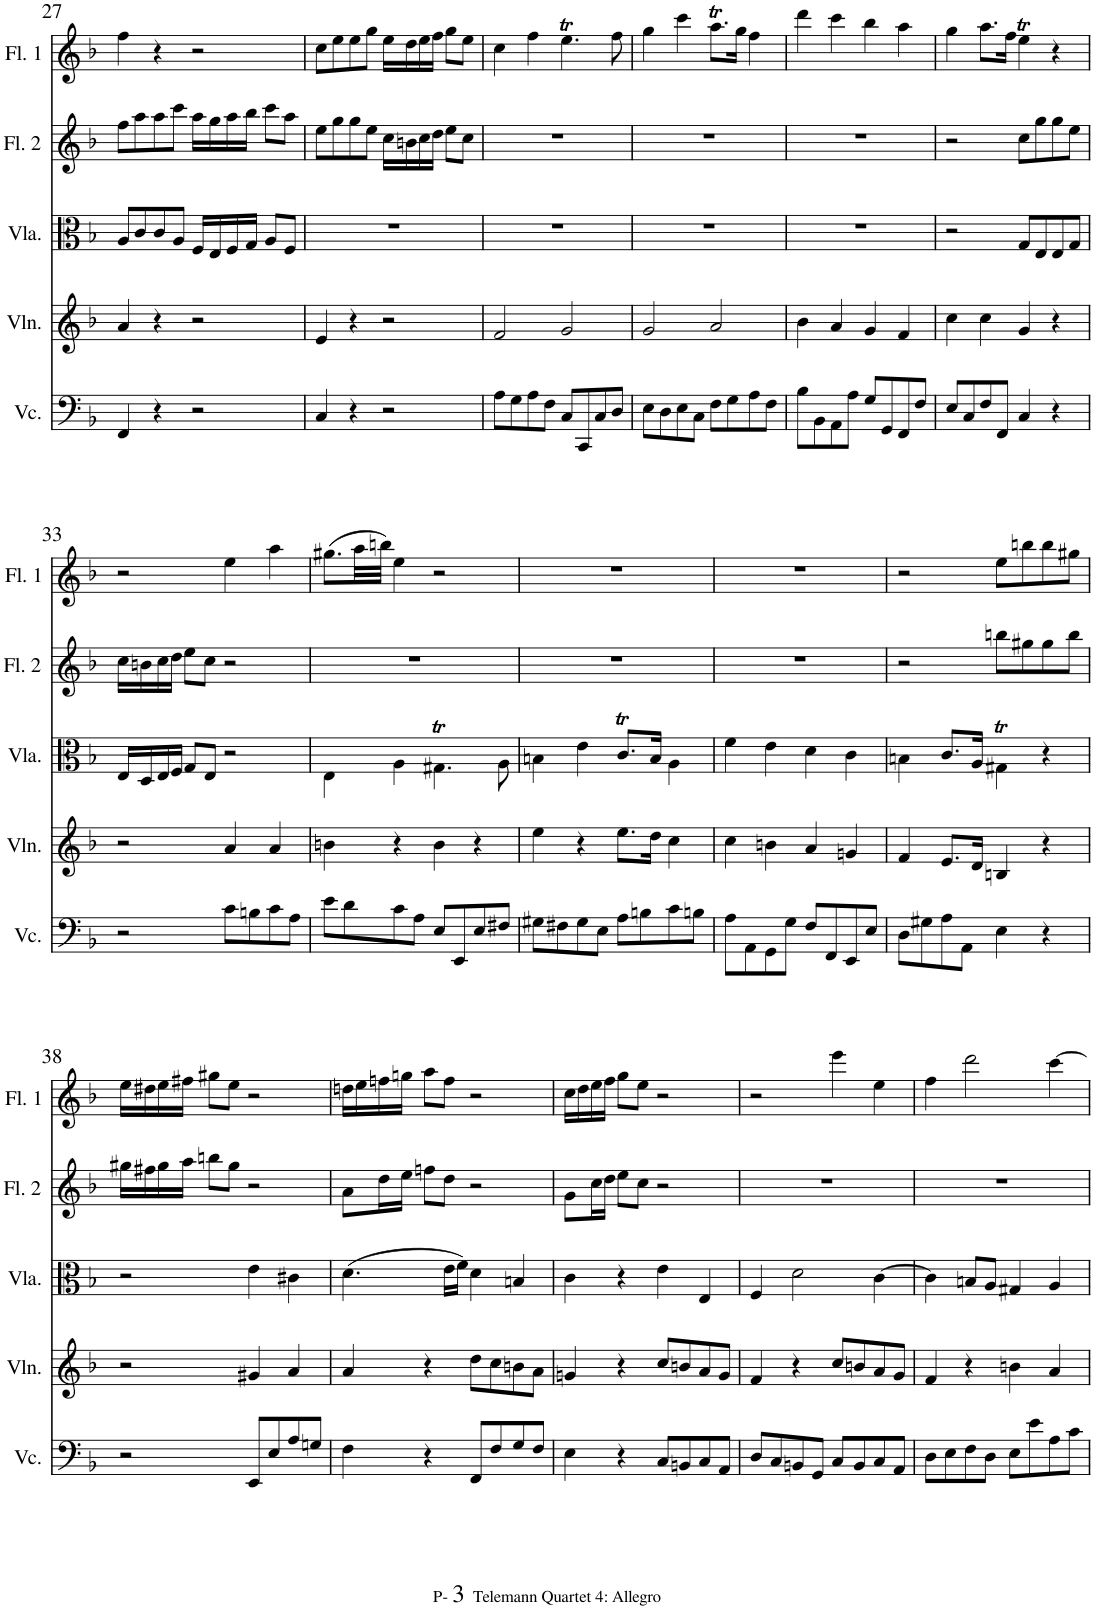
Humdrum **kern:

**kern	**kern	**kern	**kern	**kern
*part5	*part4	*part3	*part2	*part1
*staff5	*staff4	*staff3	*staff2	*staff1
*I"Violoncello	*I"Violin	*I"Viola	*I"Flute 2	*I"Flute 1
*I'Vc.	*I'Vln.	*I'Vla.	*I'Fl. 2	*I'Fl. 1
!!LO:PB:g=z
*clefF4	*clefG2	*clefC3	*clefG2	*clefG2
*k[b-]	*k[b-]	*k[b-]	*k[b-]	*k[b-]
*M4/4	*M4/4	*M4/4	*M4/4	*M4/4
*met(c)	*met(c)	*met(c)	*met(c)	*met(c)
=27	=27	=27	=27	=27
4FF/	4a/	8A/L	8ff\L	4ff\
.	.	8c/	8aa\	.
4r	4r	8c/	8aa\	4r
.	.	8A/J	8ccc\J	.
2r	2r	16F/LL	16aa\LL	2r
.	.	16E/	16gg\	.
.	.	16F/	16aa\	.
.	.	16G/JJ	16bb-\JJ	.
.	.	8A/L	8ccc\L	.
.	.	8F/J	8aa\J	.
=28	=28	=28	=28	=28
4C/	4e/	1r	8ee\L	8cc\L
.	.	.	8gg\	8ee\
4r	4r	.	8gg\	8ee\
.	.	.	8ee\J	8gg\J
2r	2r	.	16cc\LL	16ee\LL
.	.	.	16bn\	16dd\
.	.	.	16cc\	16ee\
.	.	.	16dd\JJ	16ff\JJ
.	.	.	8ee\L	8gg\L
.	.	.	8cc\J	8ee\J
=29	=29	=29	=29	=29
8A\L	2f/	1r	1r	4cc\
8G\	.	.	.	.
8A\	.	.	.	4ff\
8F\J	.	.	.	.
8C/L	2g/	.	.	4.eet\
8CC/	.	.	.	.
8C/	.	.	.	.
8D/J	.	.	.	8ff\
=30	=30	=30	=30	=30
8E\L	2g/	1r	1r	4gg\
8D\	.	.	.	.
8E\	.	.	.	4ccc\
8C\J	.	.	.	.
8F\L	2a/	.	.	8.aat\L
8G\	.	.	.	.
.	.	.	.	16gg\Jk
8A\	.	.	.	4ff\
8F\J	.	.	.	.
=31	=31	=31	=31	=31
8B-\L	4b-\	1r	1r	4ddd\
8BB-\	.	.	.	.
8AA\	4a/	.	.	4ccc\
8A\J	.	.	.	.
8G/L	4g/	.	.	4bb-\
8GG/	.	.	.	.
8FF/	4f/	.	.	4aa\
8F/J	.	.	.	.
=32	=32	=32	=32	=32
8E/L	4cc\	2r	2r	4gg\
8C/	.	.	.	.
8F/	4cc\	.	.	8.aa\L
8FF/J	.	.	.	.
.	.	.	.	16ff\Jk
4C/	4g/	8G/L	8cc\L	4eet\
.	.	8E/	8gg\	.
4r	4r	8E/	8gg\	4r
.	.	8G/J	8ee\J	.
!!LO:LB:g=z
=33	=33	=33	=33	=33
2r	2r	16E/LL	16cc\LL	2r
.	.	16D/	16bn\	.
.	.	16E/	16cc\	.
.	.	16F/JJ	16dd\JJ	.
.	.	8G/L	8ee\L	.
.	.	8E/J	8cc\J	.
8c\L	4a/	2r	2r	4ee\
8Bn\	.	.	.	.
8c\	4a/	.	.	4aa\
8A\J	.	.	.	.
=34	=34	=34	=34	=34
8e\L	4bn\	4E\	1r	(>8.gg#X\L
8d\	.	.	.	.
.	.	.	.	32aa\LL
.	.	.	.	32bbn\JJJ)
8c\	4r	4A\	.	4ee\
8A\J	.	.	.	.
8E/L	4b\	4.G#Xt\	.	2r
8EE/	.	.	.	.
8E/	4r	.	.	.
8F#X/J	.	8A\	.	.
=35	=35	=35	=35	=35
8G#X\L	4ee\	4Bn\	1r	1r
8F#X\	.	.	.	.
8G#\	4r	4e\	.	.
8E\J	.	.	.	.
8A\L	8.ee\L	8.cT/L	.	.
8Bn\	.	.	.	.
.	16dd\Jk	16B/Jk	.	.
8c\	4cc\	4A\	.	.
8Bn\J	.	.	.	.
=36	=36	=36	=36	=36
8A\L	4cc\	4f\	1r	1r
8AA\	.	.	.	.
8GG\	4bn\	4e\	.	.
8G\J	.	.	.	.
8F/L	4a/	4d\	.	.
8FF/	.	.	.	.
8EE/	4gn/	4c\	.	.
8E/J	.	.	.	.
=37	=37	=37	=37	=37
8D\L	4f/	4Bn\	2r	2r
8G#X\	.	.	.	.
8A\	8.e/L	8.c/L	.	.
8AA\J	.	.	.	.
.	16d/Jk	16A/Jk	.	.
4E\	4Bn/	4G#Xt\	8bbn\L	8ee\L
.	.	.	8gg#X\	8bbn\
4r	4r	4r	8gg#\	8bb\
.	.	.	8bb\J	8gg#X\J
!!LO:LB:g=z
=38	=38	=38	=38	=38
2r	2r	2r	16gg#X\LL	16ee\LL
.	.	.	16ff#X\	16dd#X\
.	.	.	16gg#\	16ee\
.	.	.	16aa\JJ	16ff#X\JJ
.	.	.	8bbn\L	8gg#X\L
.	.	.	8gg#\J	8ee\J
8EE/L	4g#X/	4e\	2r	2r
8E/	.	.	.	.
8A/	4a/	4c#X\	.	.
8Gn/J	.	.	.	.
=39	=39	=39	=39	=39
4F\	4a/	(4.d\	8a\L	16ddn\LL
.	.	.	.	16ee\
.	.	.	16dd\L	16ffn\
.	.	.	16ee\JJ	16ggn\JJ
4r	4r	.	8ffn\L	8aa\L
.	.	16e\LL	8dd\J	8ff\J
.	.	16f\JJ)	.	.
8FF/L	8dd\L	4d\	2r	2r
8F/	8cc\	.	.	.
8G/	8bn\	4Bn/	.	.
8F/J	8a\J	.	.	.
=40	=40	=40	=40	=40
4E\	4gn/	4c\	8g\L	16cc\LL
.	.	.	.	16dd\
.	.	.	16cc\L	16ee\
.	.	.	16dd\JJ	16ff\JJ
4r	4r	4r	8ee\L	8gg\L
.	.	.	8cc\J	8ee\J
8C/L	8cc/L	4e\	2r	2r
8BBn/	8bn/	.	.	.
8C/	8a/	4E/	.	.
8AA/J	8g/J	.	.	.
=41	=41	=41	=41	=41
8D/L	4f/	4F/	1r	2r
8C/	.	.	.	.
8BBn/	4r	2d\	.	.
8GG/J	.	.	.	.
8C/L	8cc/L	.	.	4eee\
8BB/	8bn/	.	.	.
8C/	8a/	[4c\	.	4ee\
8AA/J	8g/J	.	.	.
=42	=42	=42	=42	=42
8D\L	4f/	4c\]	1r	4ff\
8E\	.	.	.	.
8F\	4r	8Bn/L	.	2ddd\
8D\J	.	8A/J	.	.
8E\L	4bn\	4G#X/	.	.
8e\	.	.	.	.
8A\	4a/	4A/	.	[4ccc\
8c\J	.	.	.	.
=	=	=	=	=
*-	*-	*-	*-	*-
